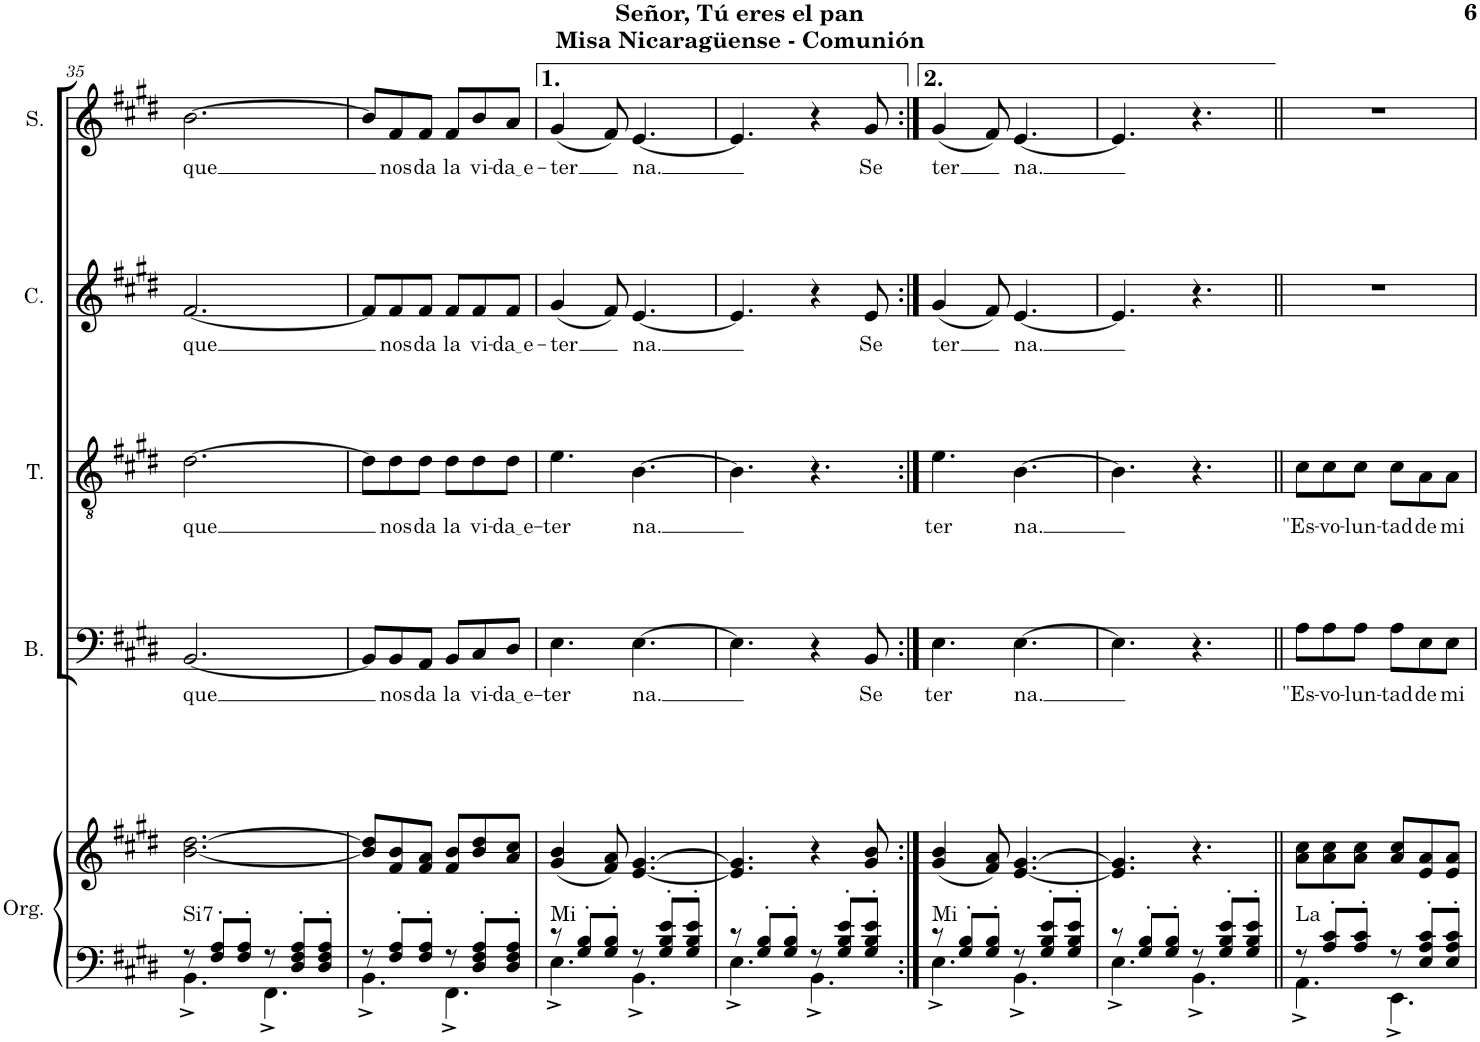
**kern	**kern	**harte	**kern	**text	**kern	**text	**kern	**text	**kern	**text
*part5	*part5	*part5	*part4	*part4	*part3	*part3	*part2	*part2	*part1	*part1
*staff6	*staff5	*	*staff4	*staff4	*staff3	*staff3	*staff2	*staff2	*staff1	*staff1
*I"Órgano	*	*	*I"Bajo	*	*I"Tenor	*	*I"Contralto	*	*I"Soprano	*
*	*	*	*I'B.	*	*I'T.	*	*I'C.	*	*I'S.	*
!!LO:PB:g=z
*clefF4	*clefG2	*	*clefF4	*	*clefGv2	*	*clefG2	*	*clefG2	*
*k[f#c#g#d#]	*k[f#c#g#d#]	*	*k[f#c#g#d#]	*	*k[f#c#g#d#]	*	*k[f#c#g#d#]	*	*k[f#c#g#d#]	*
*M6/8	*M6/8	*	*M6/8	*	*M6/8	*	*M6/8	*	*M6/8	*
=35	=35	=35	=35	=35	=35	=35	=35	=35	=35	=35
*^	*	*	*	*	*	*	*	*	*	*
!	!	!	!LO:H:kt=Si7	!	!LO:LY:b	!	!LO:LY:b	!	!LO:LY:b	!	!LO:LY:b
8r	4.BB^\	[2.b\ [2.dd#\	N	[2.BB/	que	[2.d#\	que	[2.f#/	que	[2.b\	que
8F#/' 8A/'L	.	.	.	.	.	.	.	.	.	.	.
8F#/' 8A/'J	.	.	.	.	.	.	.	.	.	.	.
8r	4.FF#^\	.	.	.	.	.	.	.	.	.	.
8D#/' 8F#/' 8A/'L	.	.	.	.	.	.	.	.	.	.	.
8D#/' 8F#/' 8A/'J	.	.	.	.	.	.	.	.	.	.	.
=36	=36	=36	=36	=36	=36	=36	=36	=36	=36	=36	=36
8r	4.BB^\	8b/] 8dd#/]L	.	8BB/L]	.	8d#\L]	.	8f#/L]	.	8b/L]	.
!	!	!	!	!	!LO:LY:b	!	!LO:LY:b	!	!LO:LY:b	!	!LO:LY:b
8F#/' 8A/'L	.	8f#/ 8b/	.	8BB/	nos	8d#\	nos	8f#/	nos	8f#/	nos
!	!	!	!	!	!LO:LY:b	!	!LO:LY:b	!	!LO:LY:b	!	!LO:LY:b
8F#/' 8A/'J	.	8f#/ 8a/J	.	8AA/J	da	8d#\J	da	8f#/J	da	8f#/J	da
!	!	!	!	!	!LO:LY:b	!	!LO:LY:b	!	!LO:LY:b	!	!LO:LY:b
8r	4.FF#^\	8f#/ 8b/L	.	8BB/L	la	8d#\L	la	8f#/L	la	8f#/L	la
!	!	!	!	!	!LO:LY:b	!	!LO:LY:b	!	!LO:LY:b	!	!LO:LY:b
8D#/' 8F#/' 8A/'L	.	8b/ 8dd#/	.	8C#/	vi-	8d#\	vi-	8f#/	vi-	8b/	vi-
!	!	!	!	!	!LO:LY:b	!	!LO:LY:b	!	!LO:LY:b	!	!LO:LY:b
8D#/' 8F#/' 8A/'J	.	8a/ 8cc#/J	.	8D#/J	da e	8d#\J	da e	8f#/J	da e	8a/J	da e
=37	=37	=37	=37	=37	=37	=37	=37	=37	=37	=37	=37
!	!	!	!LO:H:kt=Mi	!	!LO:LY:b	!	!LO:LY:b	!	!LO:LY:b	!	!LO:LY:b
8r	4.E^\	(4g#/ 4b/	N	4.E\	-ter	4.e\	-ter	(4g#/	-ter	(4g#/	-ter
8G#/' 8B/'L	.	.	.	.	.	.	.	.	.	.	.
8G#/' 8B/'J	.	8f#/ 8a/)	.	.	.	.	.	8f#/)	.	8f#/)	.
!	!	!	!	!	!LO:LY:b	!	!LO:LY:b	!	!LO:LY:b	!	!LO:LY:b
8r	4.BB^\	[4.e/ [4.g#/	.	[4.E\	na.	[4.B\	na.	[4.e/	na.	[4.e/	na.
8G#/' 8B/' 8e/'L	.	.	.	.	.	.	.	.	.	.	.
8G#/' 8B/' 8e/'J	.	.	.	.	.	.	.	.	.	.	.
=38	=38	=38	=38	=38	=38	=38	=38	=38	=38	=38	=38
8r	4.E^\	4.e/] 4.g#/]	.	4.E\]	.	4.B\]	.	4.e/]	.	4.e/]	.
8G#/' 8B/'L	.	.	.	.	.	.	.	.	.	.	.
8G#/' 8B/'J	.	.	.	.	.	.	.	.	.	.	.
8r	4.BB^\	4r	.	4r	.	4.r	.	4r	.	4r	.
8G#/' 8B/' 8e/'L	.	.	.	.	.	.	.	.	.	.	.
!	!	!	!	!	!LO:LY:b	!	!	!	!LO:LY:b	!	!LO:LY:b
8G#/' 8B/' 8e/'J	.	8g#/ 8b/	.	8BB/	Se	.	.	8e/	Se	8g#/	Se
=39:|!	=39:|!	=39:|!	=39:|!	=39:|!	=39:|!	=39:|!	=39:|!	=39:|!	=39:|!	=39:|!	=39:|!
!	!	!	!LO:H:kt=Mi	!	!LO:LY:b	!	!LO:LY:b	!	!LO:LY:b	!	!LO:LY:b
8r	4.E^\	(4g#/ 4b/	N	4.E\	-ter	4.e\	-ter	(4g#/	-ter	(4g#/	-ter
8G#/' 8B/'L	.	.	.	.	.	.	.	.	.	.	.
8G#/' 8B/'J	.	8f#/ 8a/)	.	.	.	.	.	8f#/)	.	8f#/)	.
!	!	!	!	!	!LO:LY:b	!	!LO:LY:b	!	!LO:LY:b	!	!LO:LY:b
8r	4.BB^\	[4.e/ [4.g#/	.	[4.E\	na.	[4.B\	na.	[4.e/	na.	[4.e/	na.
8G#/' 8B/' 8e/'L	.	.	.	.	.	.	.	.	.	.	.
8G#/' 8B/' 8e/'J	.	.	.	.	.	.	.	.	.	.	.
=40	=40	=40	=40	=40	=40	=40	=40	=40	=40	=40	=40
8r	4.E^\	4.e/] 4.g#/]	.	4.E\]	.	4.B\]	.	4.e/]	.	4.e/]	.
8G#/' 8B/'L	.	.	.	.	.	.	.	.	.	.	.
8G#/' 8B/'J	.	.	.	.	.	.	.	.	.	.	.
8r	4.BB^\	4.r	.	4.r	.	4.r	.	4.r	.	4.r	.
8G#/' 8B/' 8e/'L	.	.	.	.	.	.	.	.	.	.	.
8G#/' 8B/' 8e/'J	.	.	.	.	.	.	.	.	.	.	.
=41||	=41||	=41||	=41||	=41||	=41||	=41||	=41||	=41||	=41||	=41||	=41||
!	!	!	!LO:H:kt=La	!	!LO:LY:b	!	!LO:LY:b	!	!	!	!
8r	4.AA^\	8a\ 8cc#\L	N	8A\L	"Es-	8c#\L	"Es-	2.r	.	2.r	.
!	!	!	!	!	!LO:LY:b	!	!LO:LY:b	!	!	!	!
8A/' 8c#/'L	.	8a\ 8cc#\	.	8A\	-vo-	8c#\	-vo-	.	.	.	.
!	!	!	!	!	!LO:LY:b	!	!LO:LY:b	!	!	!	!
8A/' 8c#/'J	.	8a\ 8cc#\J	.	8A\J	-lun-	8c#\J	-lun-	.	.	.	.
!	!	!	!	!	!LO:LY:b	!	!LO:LY:b	!	!	!	!
8r	4.EE^\	8a/ 8cc#/L	.	8A\L	-tad	8c#\L	-tad	.	.	.	.
!	!	!	!	!	!LO:LY:b	!	!LO:LY:b	!	!	!	!
8E/' 8A/' 8c#/'L	.	8e/ 8a/	.	8E\	de	8A\	de	.	.	.	.
!	!	!	!	!	!LO:LY:b	!	!LO:LY:b	!	!	!	!
8E/' 8A/' 8c#/'J	.	8e/ 8a/J	.	8E\J	mi	8A\J	mi	.	.	.	.
*v	*v	*	*	*	*	*	*	*	*	*	*
=	=	=	=	=	=	=	=	=	=	=
*-	*-	*-	*-	*-	*-	*-	*-	*-	*-	*-
